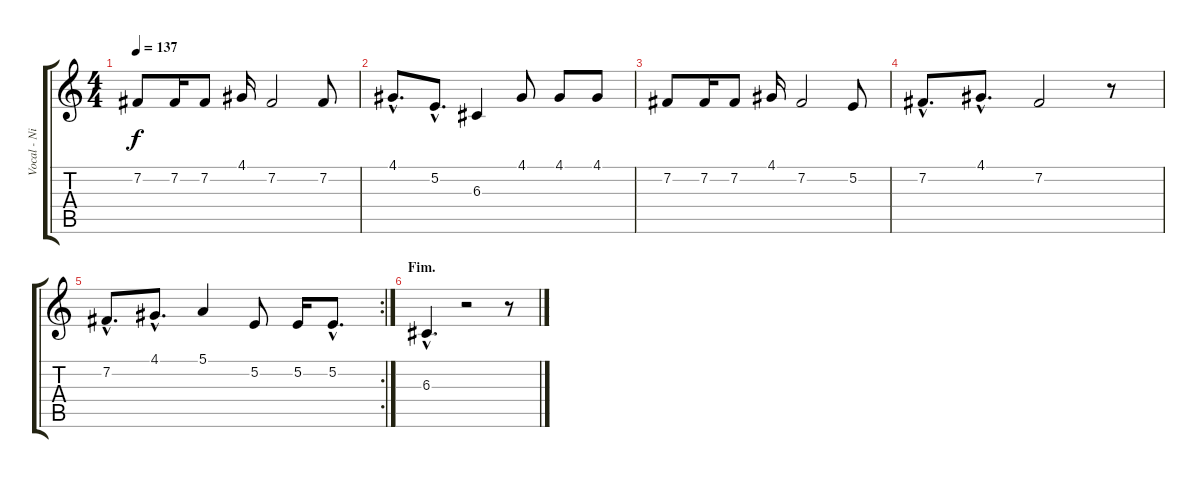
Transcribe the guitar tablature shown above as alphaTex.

\track ("Vocal - Nikola" "Vocal - Ni") {instrument flute}
\staff {score tabs}
\tuning (E4 B3 G3 D3 A2 E2) {hide}
\ts (4 4)
\tempo 137
\clef g2
\ks c
7.2.8{dy f} 7.2.16 7.2.8 4.1.16 7.2.2 7.2.8 |
4.1{hac}.8{d} 5.2{hac}.8{d} 6.3.4 4.1.8 4.1.8 4.1.8 |
7.2.8 7.2.16 7.2.8 4.1.16 7.2.2 5.2.8 |
7.2{hac}.8{d} 4.1{hac}.8{d} 7.2.2 r.8 |
\rc 2
7.2{hac}.8{d} 4.1{hac}.8{d} 5.1.4 5.2.8 5.2.16 5.2{hac}.8{d} |
\section ("" "Fim.")
6.3{hac}.4{d} r.2 r.8
